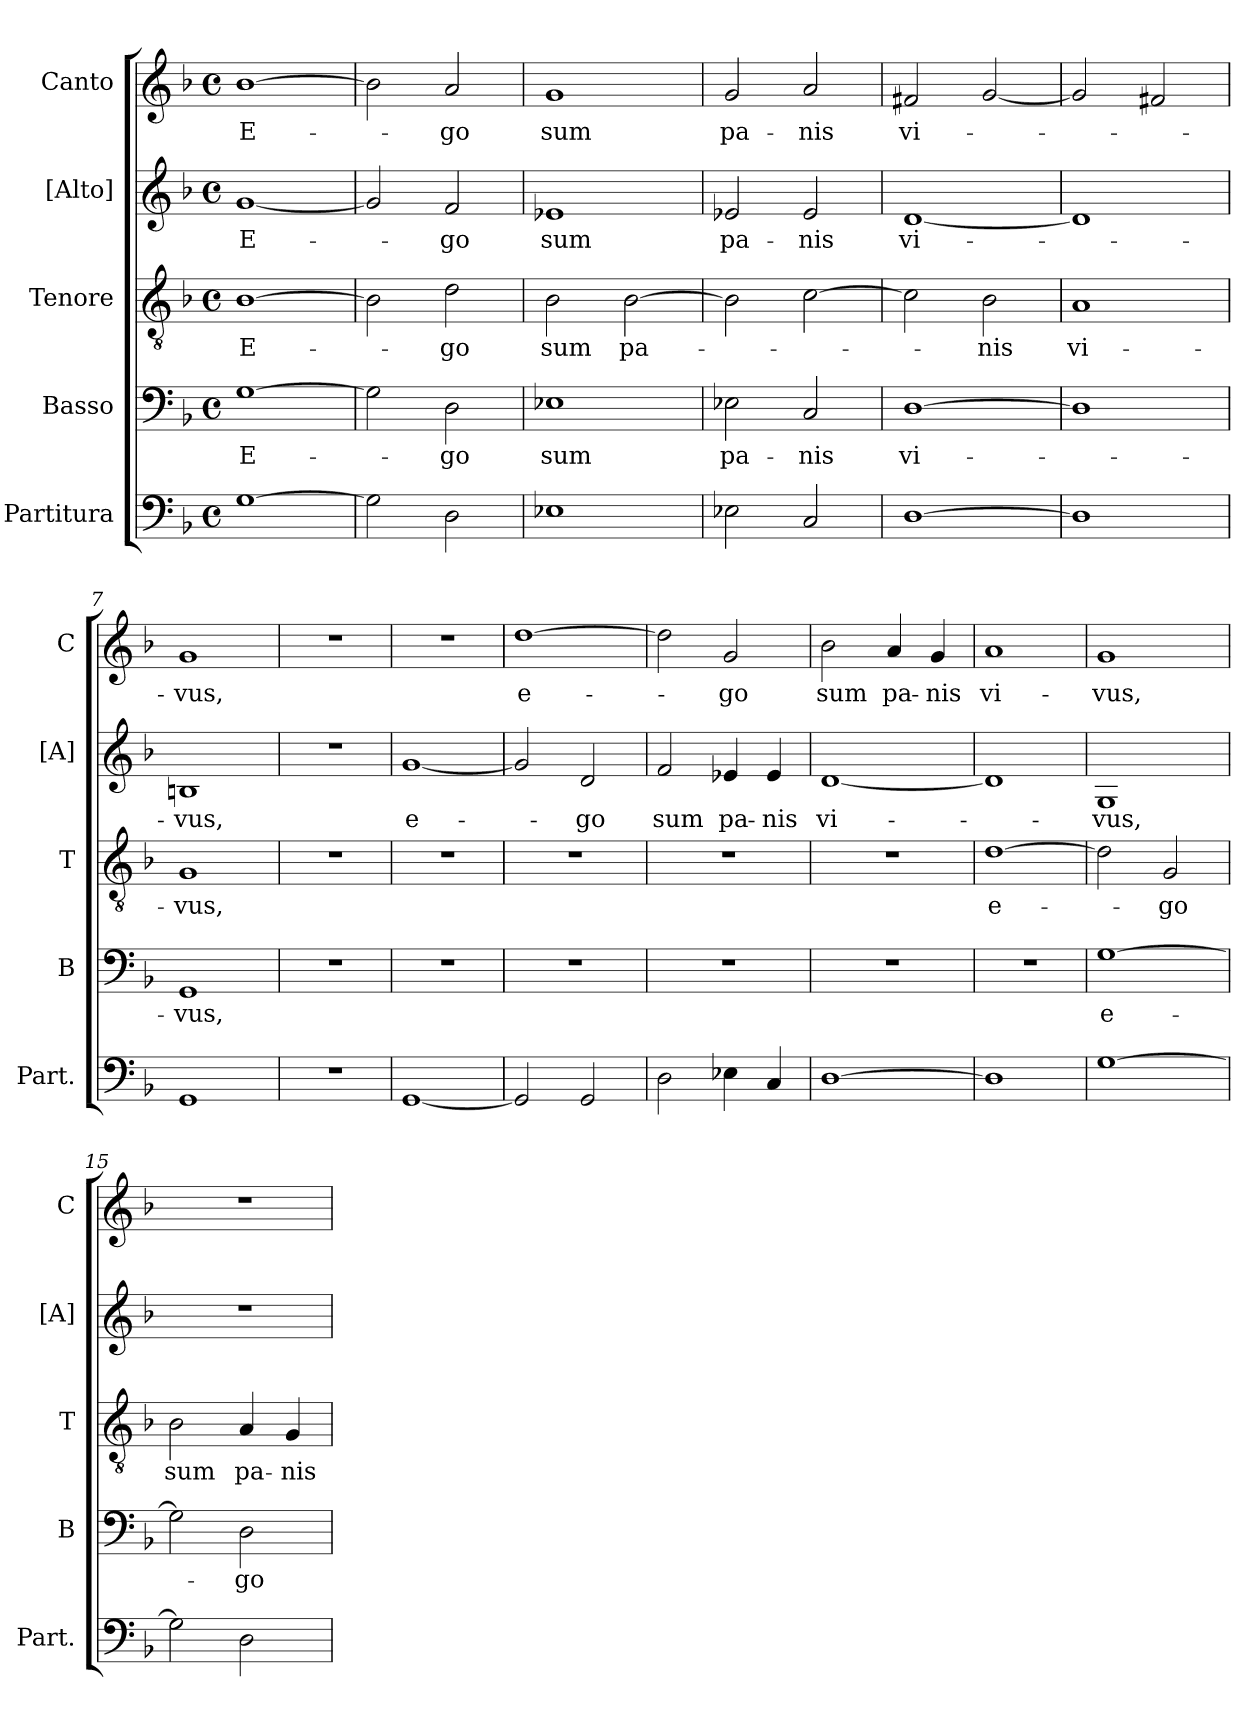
**kern	**kern	**text	**kern	**text	**kern	**text	**kern	**text
*part5	*part4	*part4	*part3	*part3	*part2	*part2	*part1	*part1
*staff5	*staff4	*staff4	*staff3	*staff3	*staff2	*staff2	*staff1	*staff1
*I"Partitura	*I"Basso	*	*I"Tenore	*	*I"[Alto]	*	*I"Canto	*
*I'Part.	*I'B	*	*I'T	*	*I'[A]	*	*I'C	*
*clefF4	*clefF4	*	*clefGv2	*	*clefG2	*	*clefG2	*
*k[b-]	*k[b-]	*	*k[b-]	*	*k[b-]	*	*k[b-]	*
*F:	*F:	*	*F:	*	*F:	*	*F:	*
*M4/4	*M4/4	*	*M4/4	*	*M4/4	*	*M4/4	*
*met(c)	*met(c)	*	*met(c)	*	*met(c)	*	*met(c)	*
=1	=1	=1	=1	=1	=1	=1	=1	=1
[1G	[1G	E-	[1B-	E-	[1g	E-	[1b-	E-
=2	=2	=2	=2	=2	=2	=2	=2	=2
2G\]	2G\]	.	2B-\]	.	2g/]	.	2b-\]	.
2D\	2D\	-go	2d\	-go	2f/	-go	2a/	-go
=3	=3	=3	=3	=3	=3	=3	=3	=3
1E-X	1E-X	sum	2B-\	sum	1e-X	sum	1g	sum
.	.	.	[2B-\	pa-	.	.	.	.
=4	=4	=4	=4	=4	=4	=4	=4	=4
2E-X\	2E-X\	pa-	2B-\]	.	2e-X/	pa-	2g/	pa-
2C>/	2C/	-nis	[2c\	.	2e-/	-nis	2a/	-nis
=5	=5	=5	=5	=5	=5	=5	=5	=5
[1D	[1D	vi-	2c\]	.	[1d	vi-	2f#X/	vi-
.	.	.	2B-\	-nis	.	.	[2g/	.
=6	=6	=6	=6	=6	=6	=6	=6	=6
1D]	1D]	.	1A	vi-	1d]	.	2g/]	.
.	.	.	.	.	.	.	2f#X/	.
=7	=7	=7	=7	=7	=7	=7	=7	=7
1GG	1GG	-vus,	1G	-vus,	1Bn	-vus,	1g	-vus,
=8	=8	=8	=8	=8	=8	=8	=8	=8
1r	1r	.	1r	.	1r	.	1r	.
=9	=9	=9	=9	=9	=9	=9	=9	=9
[1GG	1r	.	1r	.	[1g	e-	1r	.
=10	=10	=10	=10	=10	=10	=10	=10	=10
2GG/]	1r	.	1r	.	2g/]	.	[1dd	e-
2GG/	.	.	.	.	2d/	-go	.	.
=11	=11	=11	=11	=11	=11	=11	=11	=11
2D\	1r	.	1r	.	2f/	sum	2dd\]	.
4E-X\	.	.	.	.	4e-X/	pa-	2g/	-go
4C/	.	.	.	.	4e-/	-nis	.	.
=12	=12	=12	=12	=12	=12	=12	=12	=12
[1D	1r	.	1r	.	[1d	vi-	2b-\	sum
.	.	.	.	.	.	.	4a/	pa-
.	.	.	.	.	.	.	4g/	-nis
=13	=13	=13	=13	=13	=13	=13	=13	=13
1D]	1r	.	[1d	e-	1d]	.	1a	vi-
=14	=14	=14	=14	=14	=14	=14	=14	=14
[1G	[1G	e-	2d\]	.	1G	-vus,	1g	-vus,
.	.	.	2G/	-go	.	.	.	.
=15	=15	=15	=15	=15	=15	=15	=15	=15
2G\]	2G\]	.	2B-\	sum	1r	.	1r	.
2D\	2D\	-go	4A/	pa-	.	.	.	.
.	.	.	4G/	-nis	.	.	.	.
=	=	=	=	=	=	=	=	=
*-	*-	*-	*-	*-	*-	*-	*-	*-
